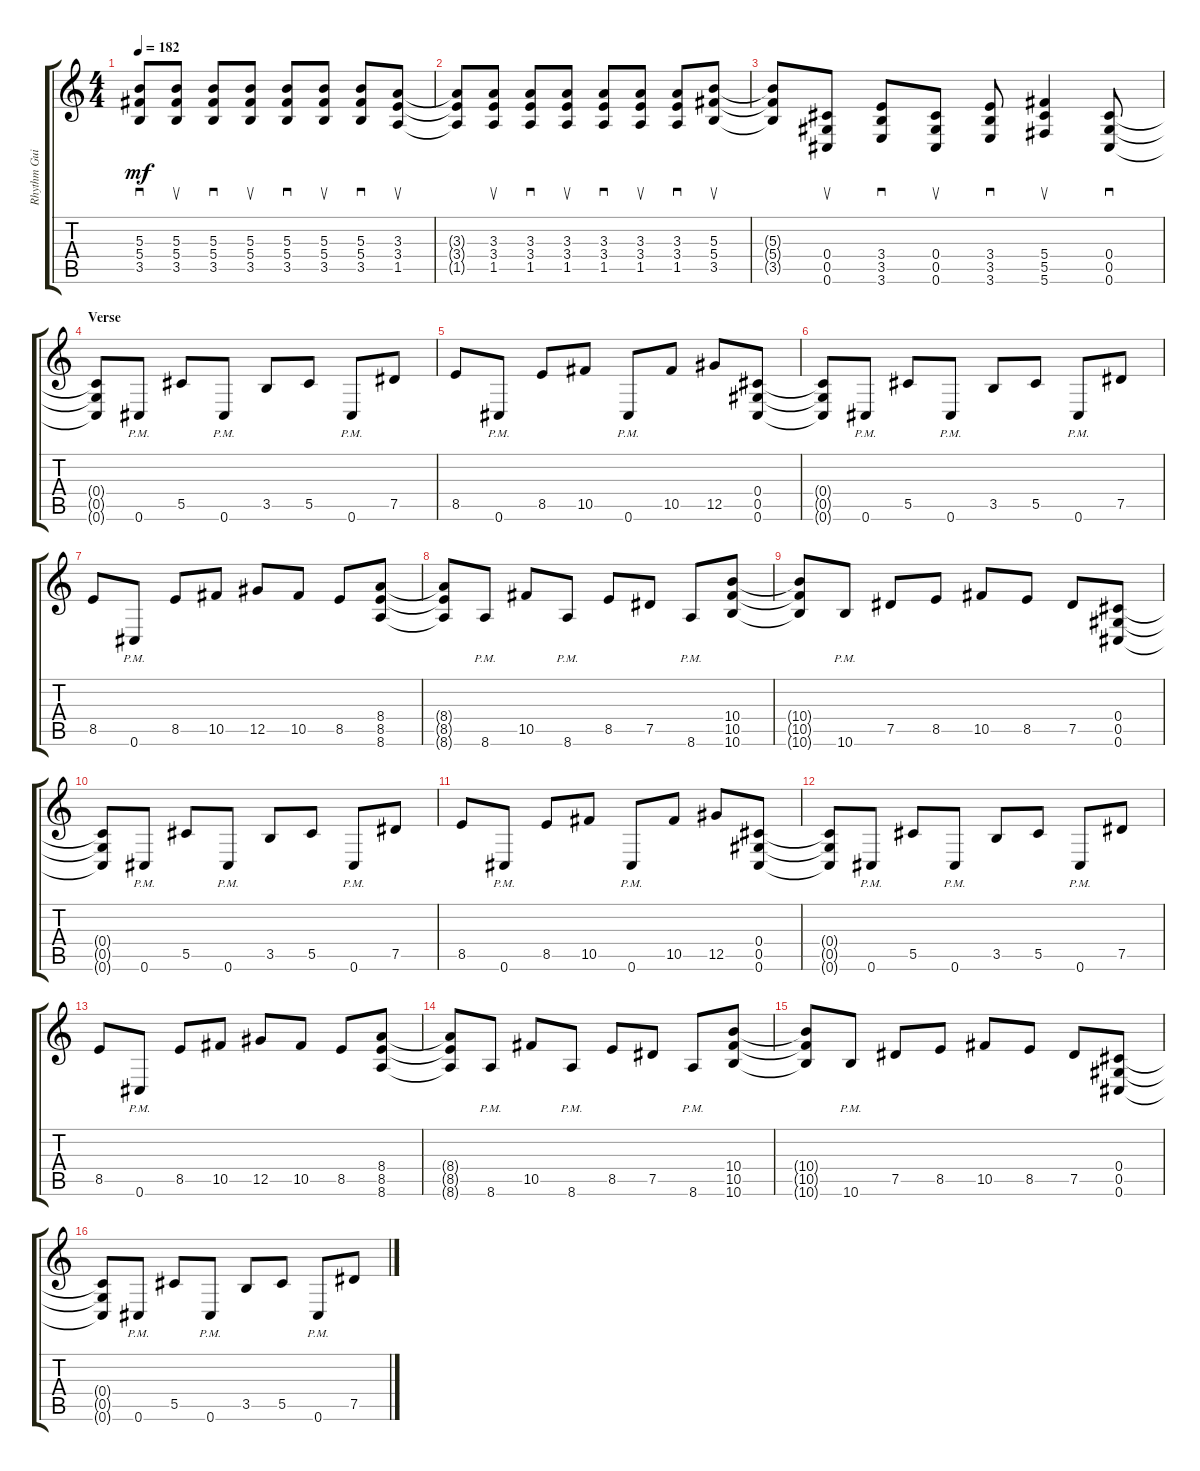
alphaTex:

\track ("Rhythm Guitar" "Rhythm Gui") {instrument distortionguitar}
\staff {score tabs}
\tuning (Eb4 Bb3 Gb3 Db3 Ab2 Db2) {hide}
\ts (4 4)
\tempo 182
\clef g2
\ks c
(5.3 5.4 3.5).8{sd dy mf} (5.3 5.4 3.5).8{su} (5.3 5.4 3.5).8{sd} (5.3 5.4 3.5).8{su} (5.3 5.4 3.5).8{sd} (5.3 5.4 3.5).8{su} (5.3 5.4 3.5).8{sd} (3.3 3.4 1.5).8{su} |
(3.3{t} 3.4{t} 1.5{t}).8 (3.3 3.4 1.5).8{su} (3.3 3.4 1.5).8{sd} (3.3 3.4 1.5).8{su} (3.3 3.4 1.5).8{sd} (3.3 3.4 1.5).8{su} (3.3 3.4 1.5).8{sd} (5.3 5.4 3.5).8{su} |
(5.3{t} 5.4{t} 3.5{t}).8 (0.4 0.5 0.6).8{su} (3.4 3.5 3.6).8{sd} (0.4 0.5 0.6).8{su} (3.4 3.5 3.6).8{sd} (5.4 5.5 5.6).4{su} (0.4 0.5 0.6).8{sd} |
\section ("" "Verse")
(0.4{t} 0.5{t} 0.6{t}).8 0.6{pm}.8 5.5.8 0.6{pm}.8 3.5.8 5.5.8 0.6{pm}.8 7.5.8 |
8.5.8 0.6{pm}.8 8.5.8 10.5.8 0.6{pm}.8 10.5.8 12.5.8 (0.4 0.5 0.6).8 |
(0.4{t} 0.5{t} 0.6{t}).8 0.6{pm}.8 5.5.8 0.6{pm}.8 3.5.8 5.5.8 0.6{pm}.8 7.5.8 |
8.5.8 0.6{pm}.8 8.5.8 10.5.8 12.5.8 10.5.8 8.5.8 (8.4 8.5 8.6).8 |
(8.4{t} 8.5{t} 8.6{t}).8 8.6{pm}.8 10.5.8 8.6{pm}.8 8.5.8 7.5.8 8.6{pm}.8 (10.4 10.5 10.6).8 |
(10.4{t} 10.5{t} 10.6{t}).8 10.6{pm}.8 7.5.8 8.5.8 10.5.8 8.5.8 7.5.8 (0.4 0.5 0.6).8 |
(0.4{t} 0.5{t} 0.6{t}).8 0.6{pm}.8 5.5.8 0.6{pm}.8 3.5.8 5.5.8 0.6{pm}.8 7.5.8 |
8.5.8 0.6{pm}.8 8.5.8 10.5.8 0.6{pm}.8 10.5.8 12.5.8 (0.4 0.5 0.6).8 |
(0.4{t} 0.5{t} 0.6{t}).8 0.6{pm}.8 5.5.8 0.6{pm}.8 3.5.8 5.5.8 0.6{pm}.8 7.5.8 |
8.5.8 0.6{pm}.8 8.5.8 10.5.8 12.5.8 10.5.8 8.5.8 (8.4 8.5 8.6).8 |
(8.4{t} 8.5{t} 8.6{t}).8 8.6{pm}.8 10.5.8 8.6{pm}.8 8.5.8 7.5.8 8.6{pm}.8 (10.4 10.5 10.6).8 |
(10.4{t} 10.5{t} 10.6{t}).8 10.6{pm}.8 7.5.8 8.5.8 10.5.8 8.5.8 7.5.8 (0.4 0.5 0.6).8 |
(0.4{t} 0.5{t} 0.6{t}).8 0.6{pm}.8 5.5.8 0.6{pm}.8 3.5.8 5.5.8 0.6{pm}.8 7.5.8
